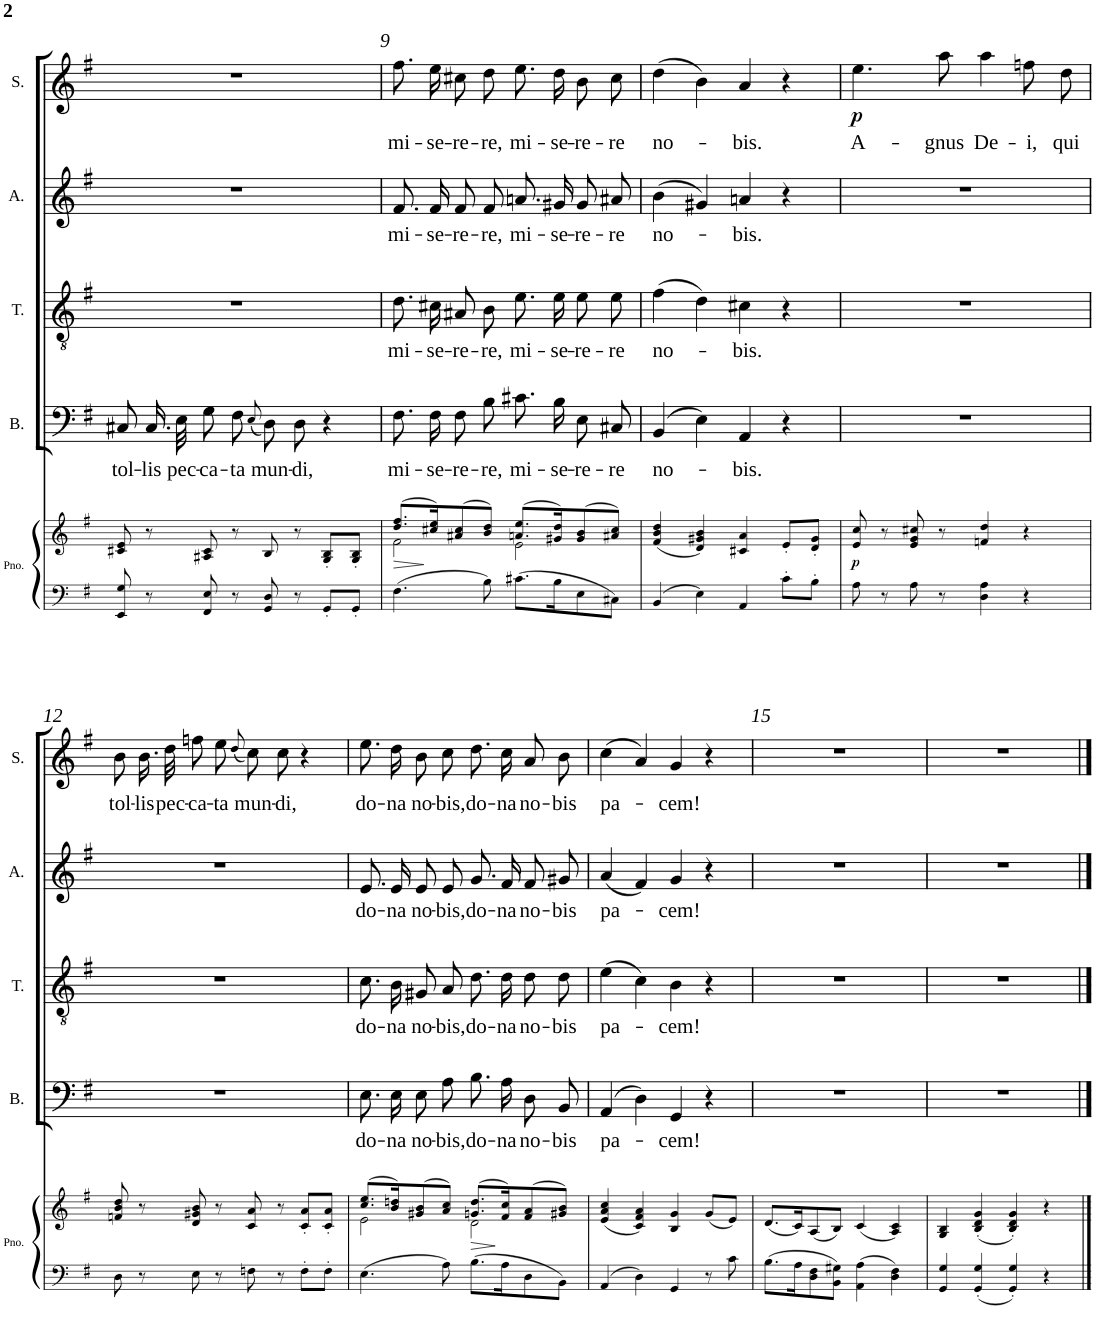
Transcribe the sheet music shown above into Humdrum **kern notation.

**kern	**kern	**dynam	**kern	**text	**kern	**text	**kern	**text	**kern	**text	**dynam
*part5	*part5	*part5	*part4	*part4	*part3	*part3	*part2	*part2	*part1	*part1	*part1
*staff6	*staff5	*staff5/6	*staff4	*staff4	*staff3	*staff3	*staff2	*staff2	*staff1	*staff1	*staff1
*I"Piano	*	*	*I"Bass	*	*I"Tenor	*	*I"Alto	*	*I"Soprano	*	*
*I'Pno.	*	*	*I'B.	*	*I'T.	*	*I'A.	*	*I'S.	*	*
!!LO:PB:g=z
*clefF4	*clefG2	*	*clefF4	*	*clefGv2	*	*clefG2	*	*clefG2	*	*
*k[f#]	*k[f#]	*	*k[f#]	*	*k[f#]	*	*k[f#]	*	*k[f#]	*	*
*M4/4	*M4/4	*	*M4/4	*	*M4/4	*	*M4/4	*	*M4/4	*	*
*met(c)	*met(c)	*	*met(c)	*	*met(c)	*	*met(c)	*	*met(c)	*	*
=8	=8	=8	=8	=8	=8	=8	=8	=8	=8	=8	=8
!	!	!	!	!LO:LY:b	!	!	!	!	!	!	!
8EE/ 8G/	8c#X/ 8e/	.	8C#X\L	tol-	1r	.	1r	.	1r	.	.
!	!	!	!	!LO:LY:b	!	!	!	!	!	!	!
8r	8r	.	16.C#\L	-lis	.	.	.	.	.	.	.
!	!	!	!	!LO:LY:b	!	!	!	!	!	!	!
.	.	.	32E\JJk	pec-	.	.	.	.	.	.	.
!	!	!	!	!LO:LY:b	!	!	!	!	!	!	!
8FF#/ 8E/	8A#X/ 8c#/	.	8G\L	-ca-	.	.	.	.	.	.	.
!	!	!	!	!LO:LY:b	!	!	!	!	!	!	!
8r	8r	.	8F#\J	-ta	.	.	.	.	.	.	.
.	.	.	(<8qE/	.	.	.	.	.	.	.	.
!	!	!	!	!LO:LY:b	!	!	!	!	!	!	!
8GG/ 8D/	8B/	.	8D\L)	mun-	.	.	.	.	.	.	.
!	!	!	!	!LO:LY:b	!	!	!	!	!	!	!
8r	8r	.	8D\J	-di,	.	.	.	.	.	.	.
8GG'/L	8G/' 8B/'L	.	4r	.	.	.	.	.	.	.	.
8GG'/J	8G/' 8B/'J	.	.	.	.	.	.	.	.	.	.
=9	=9	=9	=9	=9	=9	=9	=9	=9	=9	=9	=9
!	!	!LO:HP:b	!	!LO:LY:b	!	!LO:LY:b	!	!LO:LY:b	!	!LO:LY:b	!
*	*^	*	*	*	*	*	*	*	*	*	*
4.F#\	(>8.dd/ 8.ff#/L	2f#\	>	8.F#\L	mi-	8.d\L	mi-	8.f#/L	mi-	8.ff#\L	mi-	.
!	!	!	!	!	!LO:LY:b	!	!LO:LY:b	!	!LO:LY:b	!	!LO:LY:b	!
.	16cc#X/ 16ee/K)	.	.	16F#\Jk	-se-	16c#X\Jk	-se-	16f#/Jk	-se-	16ee\Jk	-se-	.
!	!	!	!	!	!LO:LY:b	!	!LO:LY:b	!	!LO:LY:b	!	!LO:LY:b	!
.	(>8a#X/ 8cc#/	.	.	8F#\L	-re-	8A#X/L	-re-	8f#/L	-re-	8cc#X\L	-re-	.
!	!	!	!	!	!LO:LY:b	!	!LO:LY:b	!	!LO:LY:b	!	!LO:LY:b	!
8B\	8b/ 8dd/J)	.	.	8B\J	-re,	8B/J	-re,	8f#/J	-re,	8dd\J	-re,	.
!	!	!	!	!	!LO:LY:b	!	!LO:LY:b	!	!LO:LY:b	!	!LO:LY:b	!
8.c#X\L	(>8.an/ 8.ee/L	2e\	.	8.c#X\L	mi-	8.e\L	mi-	8.an/L	mi-	8.ee\L	mi-	.
!	!	!	!	!	!LO:LY:b	!	!LO:LY:b	!	!LO:LY:b	!	!LO:LY:b	!
16B\K	16g#X/ 16dd/K)	.	.	16B\Jk	-se-	16e\Jk	-se-	16g#X/Jk	-se-	16dd\Jk	-se-	.
!	!	!	!	!	!LO:LY:b	!	!LO:LY:b	!	!LO:LY:b	!	!LO:LY:b	!
8E\	(>8g#/ 8b/	.	.	8E\L	-re-	8e\L	-re-	8g#/L	-re-	8b\L	-re-	.
!	!	!	!	!	!LO:LY:b	!	!LO:LY:b	!	!LO:LY:b	!	!LO:LY:b	!
8C#X\J	8a#X/ 8cc#/J)	.	.	8C#X\J	-re	8e\J	-re	8a#X/J	-re	8cc#\J	-re	.
*	*v	*v	*	*	*	*	*	*	*	*	*	*
=10	=10	=10	=10	=10	=10	=10	=10	=10	=10	=10	=10
!	!	!	!	!LO:LY:b	!	!LO:LY:b	!	!LO:LY:b	!	!LO:LY:b	!
4BB/	(<4f#/ 4b/ 4dd/	.	(>4BB/	no-	(>4f#\	no-	(>4b\	no-	(>4dd\	no-	.
4E\	4d/ 4g#X/ 4b/)	.	4E\)	.	4d\)	.	4g#X/)	.	4b\)	.	.
!	!	!	!	!LO:LY:b	!	!LO:LY:b	!	!LO:LY:b	!	!LO:LY:b	!
4AA/	4c#X/ 4a/	.	4AA/	-bis.	4c#X\	-bis.	4an/	-bis.	4a/	-bis.	.
8c'\L	8e'/L	.	4r	.	4r	.	4r	.	4r	.	.
8B'\J	8d/' 8g#/'J	.	.	.	.	.	.	.	.	.	.
=11	=11	=11	=11	=11	=11	=11	=11	=11	=11	=11	=11
!	!	!LO:DY:b	!	!	!	!	!	!	!	!LO:LY:b	!LO:DY:b
8A\	8e/ 8cc/	p	1r	.	1r	.	1r	.	4.ee\	A-	p
8r	8r	.	.	.	.	.	.	.	.	.	.
8A\	8e/ 8g/ 8cc#X/	.	.	.	.	.	.	.	.	.	.
!	!	!	!	!	!	!	!	!	!	!LO:LY:b	!
8r	8r	.	.	.	.	.	.	.	8aa\	-gnus	.
!	!	!	!	!	!	!	!	!	!	!LO:LY:b	!
4D\ 4A\	4fn/ 4dd/	.	.	.	.	.	.	.	4aa\	De-	.
!	!	!	!	!	!	!	!	!	!	!LO:LY:b	!
4r	4r	.	.	.	.	.	.	.	8ffn\L	-i,	.
!	!	!	!	!	!	!	!	!	!	!LO:LY:b	!
.	.	.	.	.	.	.	.	.	8dd\J	qui	.
!!LO:LB:g=z
=12	=12	=12	=12	=12	=12	=12	=12	=12	=12	=12	=12
!	!	!	!	!	!	!	!	!	!	!LO:LY:b	!
8D\	8fn/ 8b/ 8dd/	.	1r	.	1r	.	1r	.	8b\L	tol-	.
!	!	!	!	!	!	!	!	!	!	!LO:LY:b	!
8r	8r	.	.	.	.	.	.	.	16.b\L	-lis	.
!	!	!	!	!	!	!	!	!	!	!LO:LY:b	!
.	.	.	.	.	.	.	.	.	32dd\JJk	pec-	.
!	!	!	!	!	!	!	!	!	!	!LO:LY:b	!
8E\	8d/ 8g#X/ 8b/	.	.	.	.	.	.	.	8ffn\L	-ca-	.
!	!	!	!	!	!	!	!	!	!	!LO:LY:b	!
8r	8r	.	.	.	.	.	.	.	8ee\J	-ta	.
.	.	.	.	.	.	.	.	.	(<8qdd/	.	.
!	!	!	!	!	!	!	!	!	!	!LO:LY:b	!
8Fn\	8c/ 8a/	.	.	.	.	.	.	.	8cc\L)	mun-	.
!	!	!	!	!	!	!	!	!	!	!LO:LY:b	!
8r	8r	.	.	.	.	.	.	.	8cc\J	-di,	.
8F'\L	8c/' 8a/'L	.	.	.	.	.	.	.	4r	.	.
8F'\J	8c/' 8a/'J	.	.	.	.	.	.	.	.	.	.
=13	=13	=13	=13	=13	=13	=13	=13	=13	=13	=13	=13
*	*^	*	*	*	*	*	*	*	*	*	*
!	!	!	!	!	!LO:LY:b	!	!LO:LY:b	!	!LO:LY:b	!	!LO:LY:b	!
4.E\	(>8.cc/ 8.ee/L	2e\	.	8.E\L	do-	8.c\L	do-	8.e/L	do-	8.ee\L	do-	.
!	!	!	!	!	!LO:LY:b	!	!LO:LY:b	!	!LO:LY:b	!	!LO:LY:b	!
.	16b/ 16ddn/K)	.	.	16E\Jk	-na	16B\Jk	-na	16e/Jk	-na	16dd\Jk	-na	.
!	!	!	!	!	!LO:LY:b	!	!LO:LY:b	!	!LO:LY:b	!	!LO:LY:b	!
.	(>8g#X/ 8b/	.	.	8E\L	no-	8G#X/L	no-	8e/L	no-	8b\L	no-	.
!	!	!	!	!	!LO:LY:b	!	!LO:LY:b	!	!LO:LY:b	!	!LO:LY:b	!
8A\	8a/ 8cc/J)	.	.	8A\J	-bis,	8A/J	-bis,	8e/J	-bis,	8cc\J	-bis,	.
!	!	!	!	!	!LO:LY:b	!	!LO:LY:b	!	!LO:LY:b	!	!LO:LY:b	!
8.B\L	(>8.gn/ 8.dd/L	2d\	.	8.B\L	do-	8.d\L	do-	8.g/L	do-	8.dd\L	do-	.
!	!	!	!	!	!LO:LY:b	!	!LO:LY:b	!	!LO:LY:b	!	!LO:LY:b	!
16A\K	16f#/ 16cc/K)	.	]	16A\Jk	-na	16d\Jk	-na	16f#/Jk	-na	16cc\Jk	-na	.
!	!	!	!	!	!LO:LY:b	!	!LO:LY:b	!	!LO:LY:b	!	!LO:LY:b	!
8D\	(>8f#/ 8a/	.	.	8D/L	no-	8d\L	no-	8f#/L	no-	8a/L	no-	.
!	!	!	!	!	!LO:LY:b	!	!LO:LY:b	!	!LO:LY:b	!	!LO:LY:b	!
8BB\J	8g#X/ 8b/J)	.	.	8BB/J	-bis	8d\J	-bis	8g#X/J	-bis	8b/J	-bis	.
*	*v	*v	*	*	*	*	*	*	*	*	*	*
=14	=14	=14	=14	=14	=14	=14	=14	=14	=14	=14	=14
!	!	!	!	!LO:LY:b	!	!LO:LY:b	!	!LO:LY:b	!	!LO:LY:b	!
4AA/	(<4e/ 4a/ 4cc/	.	(>4AA/	pa-	(>4e\	pa-	(<4a/	pa-	(>4cc\	pa-	.
4D\	4c/ 4f#/ 4a/)	.	4D\)	.	4c\)	.	4f#/)	.	4a/)	.	.
!	!	!	!	!LO:LY:b	!	!LO:LY:b	!	!LO:LY:b	!	!LO:LY:b	!
4GG/	4B/ 4g/	.	4GG/	-cem!	4B\	-cem!	4g/	-cem!	4g/	-cem!	.
8r	(<8g/L	.	4r	.	4r	.	4r	.	4r	.	.
8c\	8e/J)	.	.	.	.	.	.	.	.	.	.
=15	=15	=15	=15	=15	=15	=15	=15	=15	=15	=15	=15
8.B\L	(<8.d/L	.	1r	.	1r	.	1r	.	1r	.	.
16A\K	16c/K)	.	.	.	.	.	.	.	.	.	.
8D\ 8F#\	(<8A/	.	.	.	.	.	.	.	.	.	.
8BB\ 8G#X\J	8B/J)	.	.	.	.	.	.	.	.	.	.
4AA\ 4A\	(<4c/	.	.	.	.	.	.	.	.	.	.
4D\ 4F#\	4A/ 4c/)	.	.	.	.	.	.	.	.	.	.
=16	=16	=16	=16	=16	=16	=16	=16	=16	=16	=16	=16
4GG/ 4G/	4G/ 4B/	.	1r	.	1r	.	1r	.	1r	.	.
4GG/' 4G/'	(<4B/' 4d/' 4g/'	.	.	.	.	.	.	.	.	.	.
4GG/' 4G/'	4B/' 4d/' 4g/')	.	.	.	.	.	.	.	.	.	.
4r	4r	.	.	.	.	.	.	.	.	.	.
==	==	==	==	==	==	==	==	==	==	==	==
*-	*-	*-	*-	*-	*-	*-	*-	*-	*-	*-	*-
